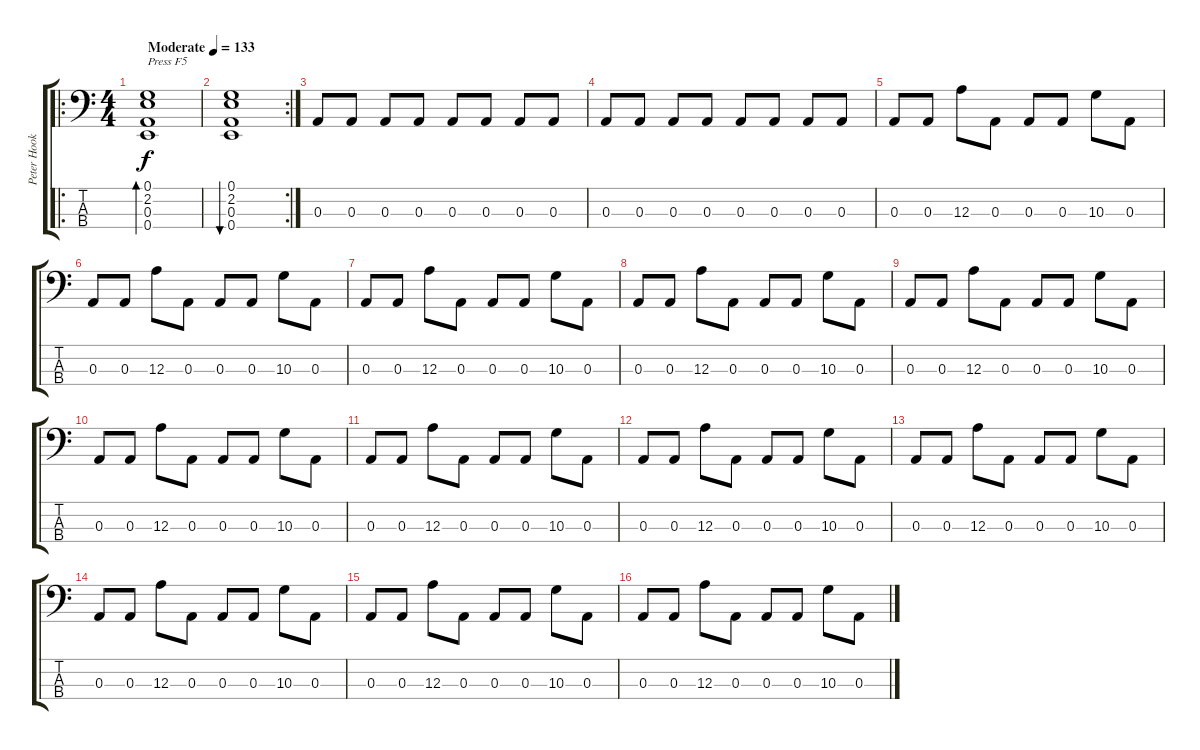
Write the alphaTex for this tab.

\track ("Peter Hook - Bass" "Peter Hook") {instrument electricbassfinger}
\staff {score tabs}
\tuning (G2 D2 A1 E1) {hide}
\ro
\ts (4 4)
\tempo (133 "Moderate")
\clef f4
\ks c
(0.1 2.2 0.3 0.4).1{bd 240 txt "Press F5" dy f instrument electricbassfinger} |
\rc 2
(0.1 2.2 0.3 0.4).1{bu 240} |
0.3.8{volume 13} 0.3.8 0.3.8 0.3.8 0.3.8 0.3.8 0.3.8 0.3.8 |
0.3.8 0.3.8 0.3.8 0.3.8 0.3.8 0.3.8 0.3.8 0.3.8 |
0.3.8 0.3.8 12.3.8 0.3.8 0.3.8 0.3.8 10.3.8 0.3.8 |
0.3.8 0.3.8 12.3.8 0.3.8 0.3.8 0.3.8 10.3.8 0.3.8 |
0.3.8 0.3.8 12.3.8 0.3.8 0.3.8 0.3.8 10.3.8 0.3.8 |
0.3.8 0.3.8 12.3.8 0.3.8 0.3.8 0.3.8 10.3.8 0.3.8 |
0.3.8 0.3.8 12.3.8 0.3.8 0.3.8 0.3.8 10.3.8 0.3.8 |
0.3.8 0.3.8 12.3.8 0.3.8 0.3.8 0.3.8 10.3.8 0.3.8 |
0.3.8 0.3.8 12.3.8 0.3.8 0.3.8 0.3.8 10.3.8 0.3.8 |
0.3.8 0.3.8 12.3.8 0.3.8 0.3.8 0.3.8 10.3.8 0.3.8 |
0.3.8 0.3.8 12.3.8 0.3.8 0.3.8 0.3.8 10.3.8 0.3.8 |
0.3.8 0.3.8 12.3.8 0.3.8 0.3.8 0.3.8 10.3.8 0.3.8 |
0.3.8 0.3.8 12.3.8 0.3.8 0.3.8 0.3.8 10.3.8 0.3.8 |
0.3.8 0.3.8 12.3.8 0.3.8 0.3.8 0.3.8 10.3.8 0.3.8
